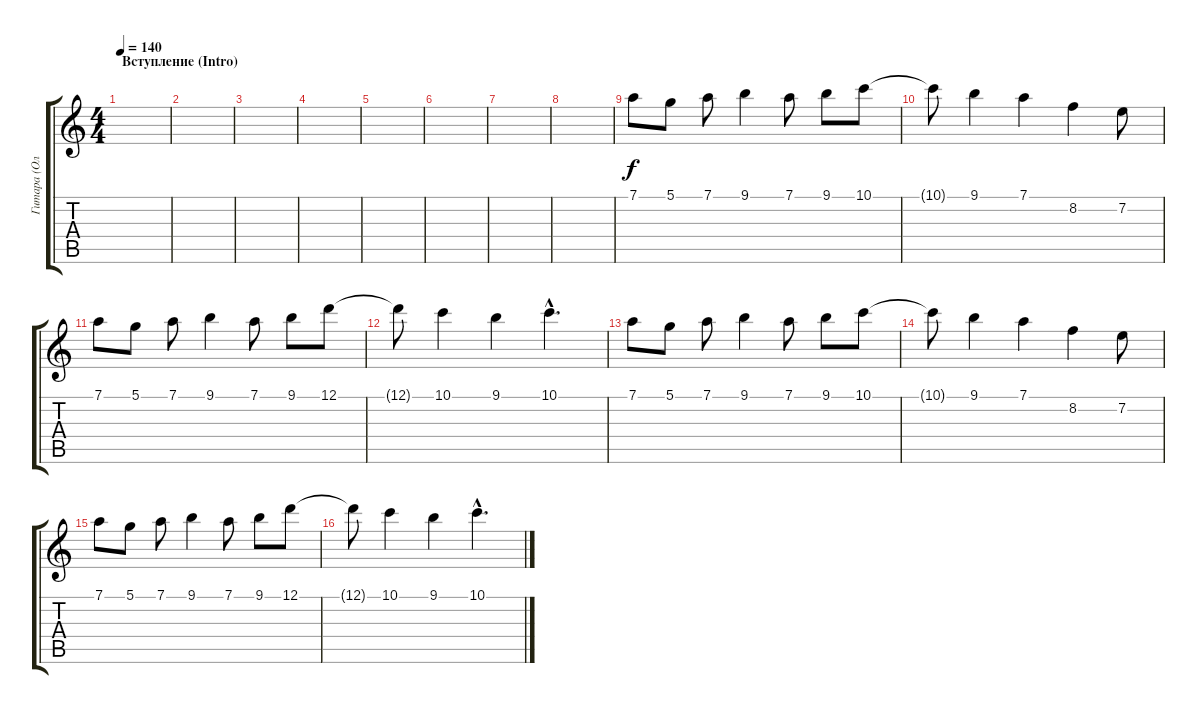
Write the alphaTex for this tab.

\track ("Гитара (Олег \"Mission\" Мишин)" "Гитара (Ол") {instrument distortionguitar}
\staff {score tabs}
\tuning (D4 A3 F3 C3 G2 D2) {hide}
\ts (4 4)
\section ("" "Вступление (Intro)")
\tempo 140
\clef g2
\ks c
|
|
|
|
|
|
|
|
7.1.8 5.1.8 7.1.8 9.1.4 7.1.8 9.1.8 10.1.8 |
10.1{t}.8 9.1.4 7.1.4 8.2.4 7.2.8 |
7.1.8 5.1.8 7.1.8 9.1.4 7.1.8 9.1.8 12.1.8 |
12.1{t}.8 10.1.4 9.1.4 10.1{hac}.4{d} |
7.1.8 5.1.8 7.1.8 9.1.4 7.1.8 9.1.8 10.1.8 |
10.1{t}.8 9.1.4 7.1.4 8.2.4 7.2.8 |
7.1.8 5.1.8 7.1.8 9.1.4 7.1.8 9.1.8 12.1.8 |
12.1{t}.8 10.1.4 9.1.4 10.1{hac}.4{d}
